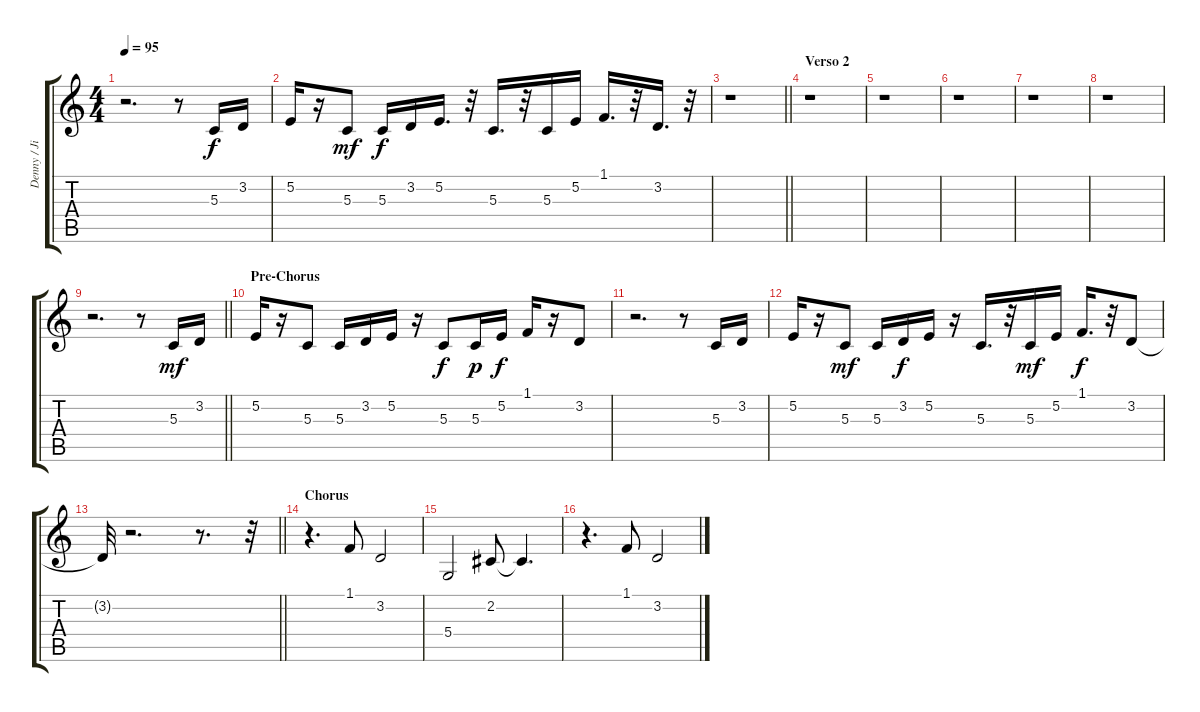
\track ("Denny / Jimmy" "Denny / Ji") {instrument flute}
\staff {score tabs}
\tuning (E4 B3 G3 D3 A2 E2) {hide}
\ts (4 4)
\tempo 95
\clef g2
\ks c
r.2{d dy f} r.8 5.3.16 3.2.16 |
5.2.16 r.16 5.3.8{dy mf} 5.3.16{dy f} 3.2.16 5.2.16{d} r.32 5.3.16{d} r.32 5.3.16 5.2.16 1.1.16{d} r.32 3.2.16{d} r.32 |
\barLineRight lightlight
r.1 |
\section ("" "Verso 2")
r.1 |
r.1 |
r.1 |
r.1 |
r.1 |
\barLineRight lightlight
r.2{d} r.8 5.3.16{dy mf} 3.2.16 |
\section ("" "Pre-Chorus")
5.2.16 r.16 5.3.8 5.3.16 3.2.16 5.2.16 r.16 5.3.8{dy f} 5.3.16{dy p} 5.2.16{dy f} 1.1.16 r.16 3.2.8 |
r.2{d} r.8 5.3.16 3.2.16 |
5.2.16 r.16 5.3.8{dy mf} 5.3.16 3.2.16{dy f} 5.2.16 r.16 5.3.16{d} r.32 5.3.16{dy mf} 5.2.16 1.1.16{d dy f} r.32 3.2.8 |
\barLineRight lightlight
3.2{t}.32 r.2{d} r.8{d} r.32 |
\section ("" "Chorus")
r.4{d} 1.1.8 3.2.2 |
5.4.2 2.2.8 2.2{t}.4{d} |
r.4{d} 1.1.8 3.2.2
